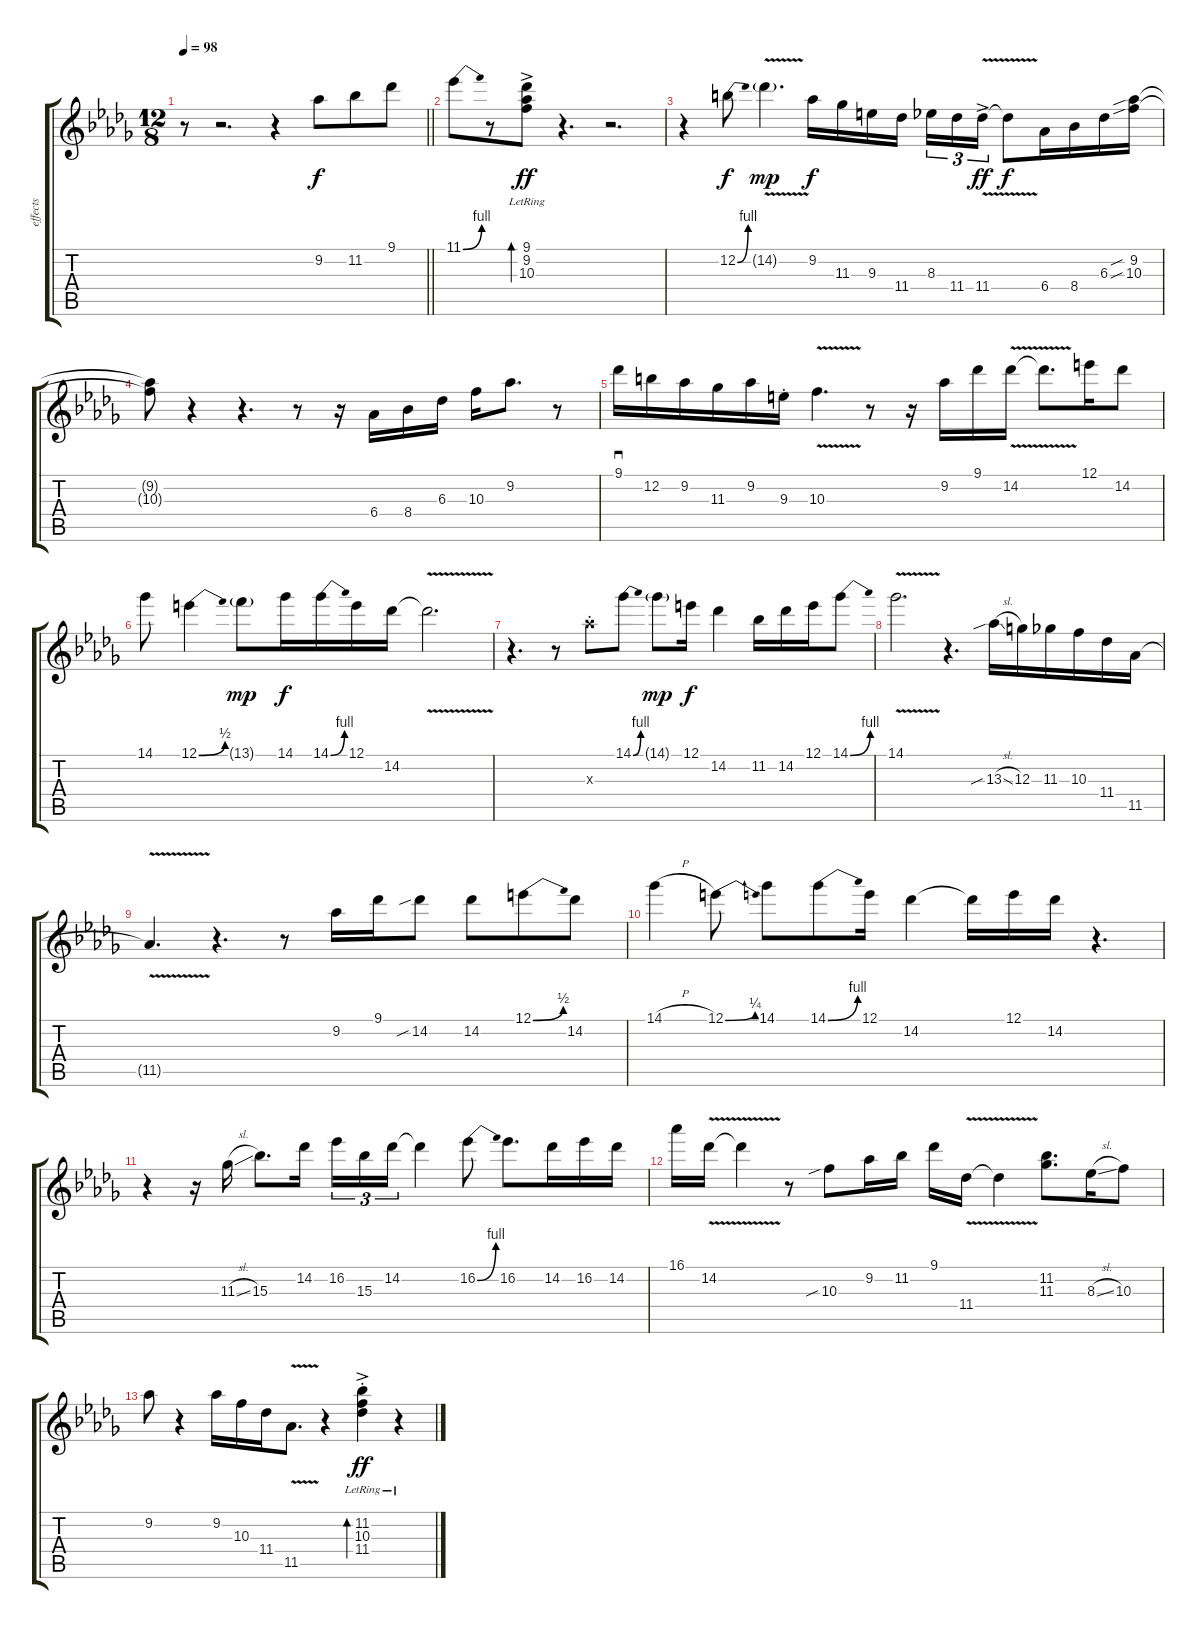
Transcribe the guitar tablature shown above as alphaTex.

\track ("effects" "effects") {instrument acousticguitarsteel}
\staff {score tabs}
\tuning (E4 B3 G3 D3 A2 E2) {hide}
\ts (12 8)
\tempo 98
\clef g2
\barLineRight lightlight
\ks db
r.8{dy f instrument acousticguitarsteel} r.2{d} r.4 9.2.8 11.2.8 9.1.8 |
11.1{be (bend 0 0 60 4)}.8 r.8 (9.1{ac lr} 9.2{ac lr} 10.3{ac lr}).8{bd 30 dy ff} r.4{d} r.2{d} |
r.4 12.2{be (bend 0 0 60 4)}.8{dy f} 14.2{v g}.4{d dy mp} 9.2.16{dy f} 11.3.16 9.3.16 11.4.16{beam splitsecondary} 8.3.16{tu (3 2)} 11.4.16{tu (3 2)} 11.4{v ac}.16{tu (3 2) dy ff} 11.4{v t}.8{dy f} 6.4.16 8.4.16 6.3.16 (9.2{sib} 10.3{sib}).16 |
(9.2{t} 10.3{t}).8 r.4 r.4{d} r.8 r.16 6.4.16 8.4.16 6.3.16 10.3.16 9.2.8{d} r.8 |
9.1.16{sd} 12.2.16 9.2.16 11.3.16 9.2.16 9.3{st}.16 10.3{v}.4{d} r.8 r.16 9.2.16 9.1.16 14.2{v}.16 14.2{v t}.8{d} 12.1.16 14.2.8 |
14.1.8 12.1{be (bend 0 0 60 2)}.4 13.1{g}.8{dy mp} 14.1.16{dy f} 14.1{be (bend 0 0 60 4)}.16 12.1.16 14.2.16 14.2{v t}.2{d} |
r.4{d} r.8 13.3{st x}.8 14.1{be (bend 0 0 60 4)}.8 14.1{g}.8{dy mp} 12.1.16{dy f} 14.2.4 11.2.16 14.2.16 12.1.16 14.1{be (bend 0 0 60 4)}.8 |
14.1{v}.2{d} r.4{d} 13.3{sib sl}.16 12.3.16 11.3.16 10.3.16 11.4.16 11.5.16 |
11.5{v t}.4{d} r.4{d} r.8 9.2.16 9.1.16 14.2{sib}.8 14.2.8 12.1{be (bend 0 0 60 2)}.8 14.2.8 |
14.1{h}.4 12.1{be (bend 0 0 60 1)}.8 14.1.8 14.1{be (bend 0 0 60 4)}.8 12.1.16 14.2.4 14.2{t}.16 12.1.16 14.2.16 r.4{d} |
r.4 r.16 11.3{sl}.16 15.3.8{d} 14.2.16{beam splitsecondary} 16.2.16{tu (3 2)} 15.3.16{tu (3 2)} 14.2.16{tu (3 2)} 14.2{t}.4 16.2{be (bend 0 0 60 4)}.8 16.2.8{d} 14.2.16 16.2.16 14.2.16 |
16.1.16 14.2{v}.16 14.2{v t}.4 r.8 10.3{sib}.8 9.2.16 11.2.16 9.1.16 11.4{v}.16 11.4{v t}.4 (11.2 11.3).8{d} 8.3{sl}.16 10.3.8 |
9.2.8 r.4 9.2.16 10.3.16 11.4.16 11.5{v}.8{d} r.4 (11.2{ac st lr} 10.3{ac st lr} 11.4{ac st lr}).4{bd 30 dy ff} r.4
